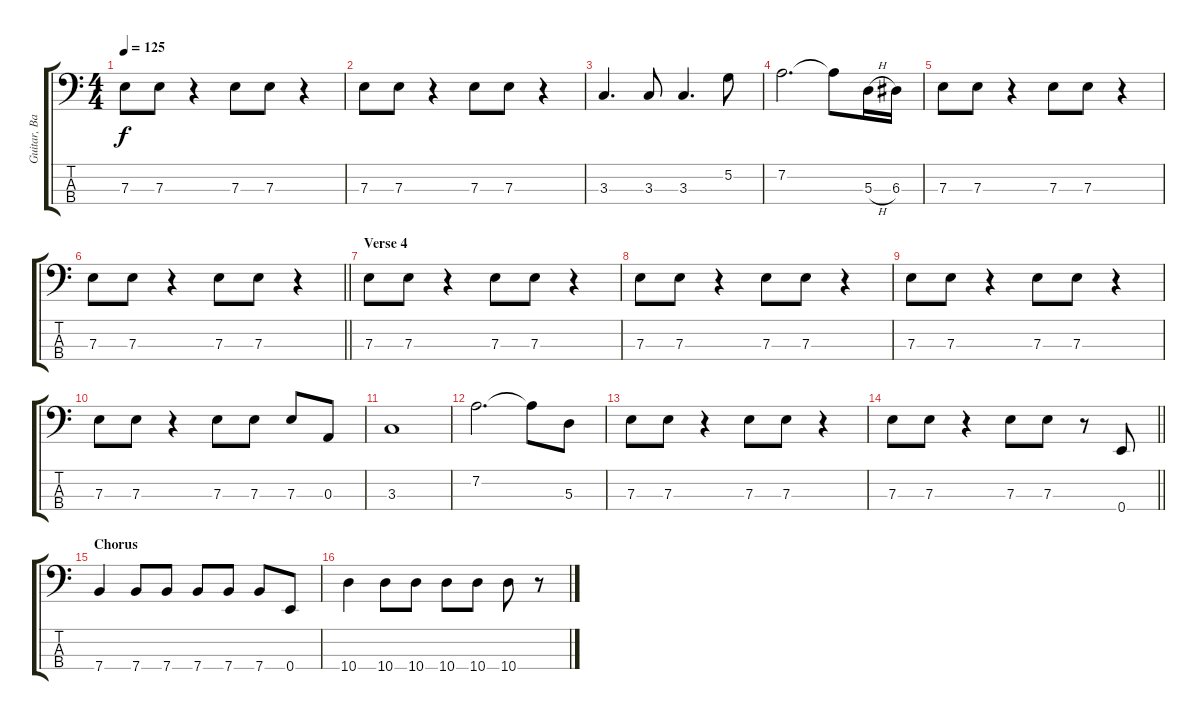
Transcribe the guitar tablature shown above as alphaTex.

\track ("Guitar, Bass" "Guitar, Ba") {instrument electricbasspick}
\staff {score tabs}
\tuning (G2 D2 A1 E1) {hide}
\ts (4 4)
\tempo 125
\clef f4
\ks c
7.3.8{dy f} 7.3.8 r.4 7.3.8 7.3.8 r.4 |
7.3.8 7.3.8 r.4 7.3.8 7.3.8 r.4 |
3.3.4{d} 3.3.8 3.3.4{d} 5.2.8 |
7.2.2{d} 7.2{t}.8 5.3{h}.16 6.3.16 |
7.3.8 7.3.8 r.4 7.3.8 7.3.8 r.4 |
\barLineRight lightlight
7.3.8 7.3.8 r.4 7.3.8 7.3.8 r.4 |
\section ("" "Verse 4")
7.3.8 7.3.8 r.4 7.3.8 7.3.8 r.4 |
7.3.8 7.3.8 r.4 7.3.8 7.3.8 r.4 |
7.3.8 7.3.8 r.4 7.3.8 7.3.8 r.4 |
7.3.8 7.3.8 r.4 7.3.8 7.3.8 7.3.8 0.3.8 |
3.3.1 |
7.2.2{d} 7.2{t}.8 5.3.8 |
7.3.8 7.3.8 r.4 7.3.8 7.3.8 r.4 |
\barLineRight lightlight
7.3.8 7.3.8 r.4 7.3.8 7.3.8 r.8 0.4.8 |
\section ("" "Chorus")
7.4.4 7.4.8 7.4.8 7.4.8 7.4.8 7.4.8 0.4.8 |
10.4.4 10.4.8 10.4.8 10.4.8 10.4.8 10.4.8 r.8
